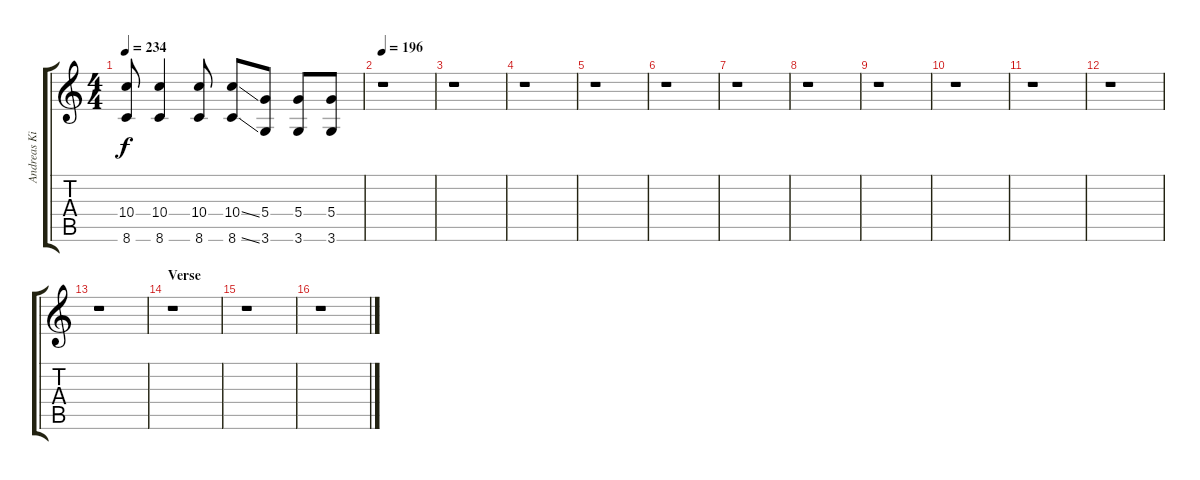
\track ("Andreas Kisser - Overdub" "Andreas Ki") {instrument distortionguitar}
\staff {score tabs}
\tuning (E4 B3 G3 D3 A2 E2) {hide}
\ts (4 4)
\tempo 234
\clef g2
\ks c
(10.4{t} 8.6{t}).8{dy f} (10.4 8.6).4 (10.4 8.6).8 (10.4{ss} 8.6{ss}).8 (5.4 3.6).8 (5.4 3.6).8 (5.4 3.6).8 |
\tempo 196
r.1 |
r.1 |
r.1 |
r.1 |
r.1 |
r.1 |
r.1 |
r.1 |
r.1 |
r.1 |
r.1 |
r.1 |
\section ("" "Verse")
r.1 |
r.1 |
r.1
